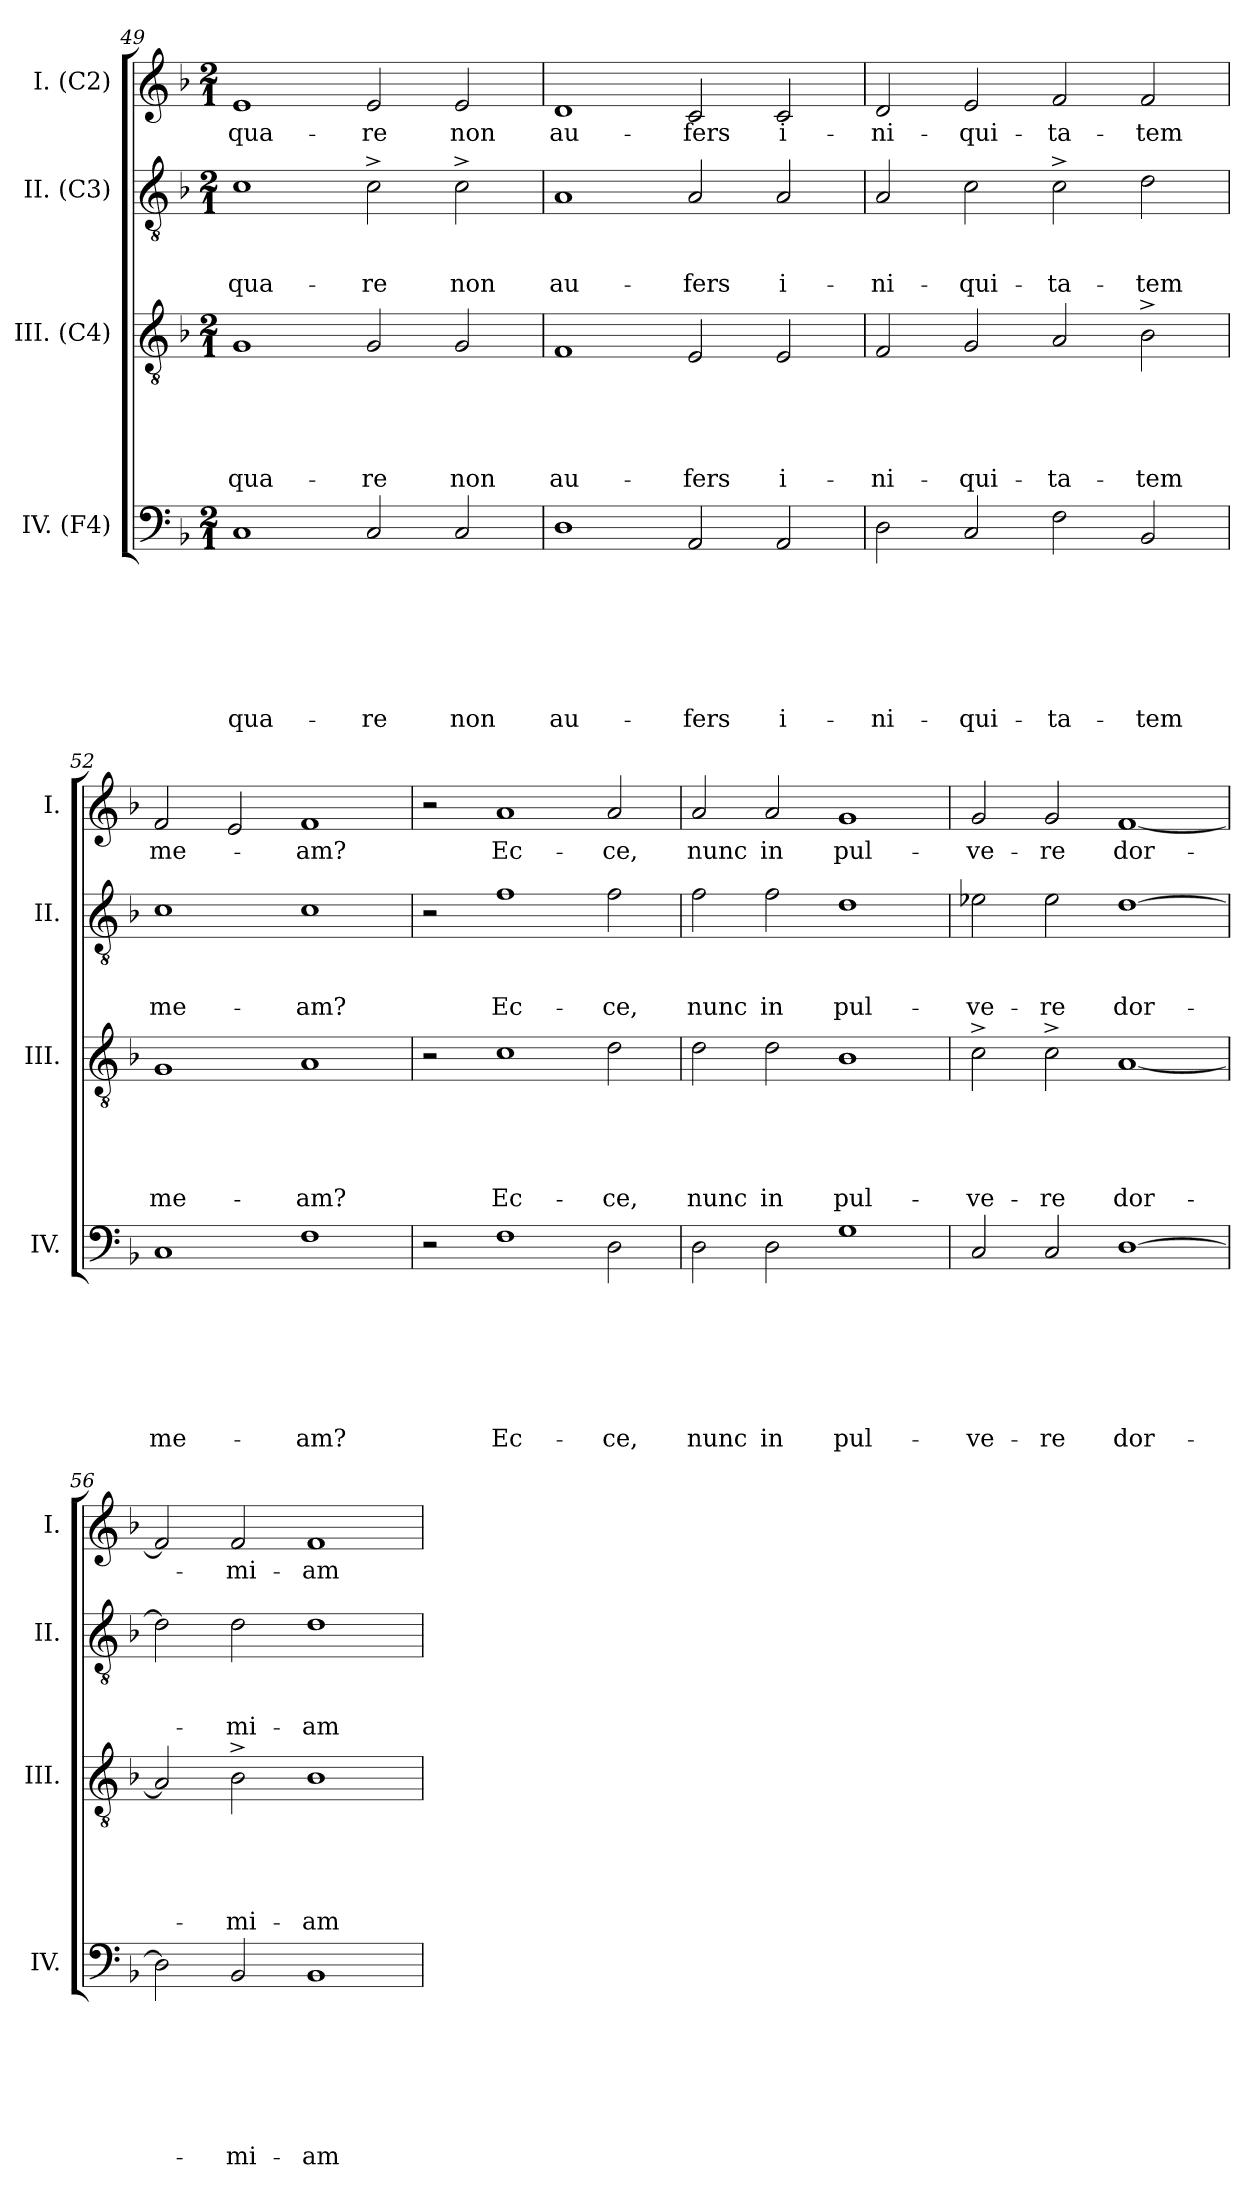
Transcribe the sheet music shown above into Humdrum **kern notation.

**kern	**text	**text	**text	**text	**text	**text	**text	**kern	**text	**text	**text	**text	**text	**kern	**text	**text	**text	**kern	**text
*part4	*part4	*part4	*part4	*part4	*part4	*part4	*part4	*part3	*part3	*part3	*part3	*part3	*part3	*part2	*part2	*part2	*part2	*part1	*part1
*staff4	*staff4	*staff4	*staff4	*staff4	*staff4	*staff4	*staff4	*staff3	*staff3	*staff3	*staff3	*staff3	*staff3	*staff2	*staff2	*staff2	*staff2	*staff1	*staff1
*I"IV. (F4)	*	*	*	*	*	*	*	*I"III. (C4)	*	*	*	*	*	*I"II. (C3)	*	*	*	*I"I. (C2)	*
*I'IV.	*	*	*	*	*	*	*	*I'III.	*	*	*	*	*	*I'II.	*	*	*	*I'I.	*
*clefF4	*	*	*	*	*	*	*	*clefGv2	*	*	*	*	*	*clefGv2	*	*	*	*clefG2	*
*k[b-]	*	*	*	*	*	*	*	*k[b-]	*	*	*	*	*	*k[b-]	*	*	*	*k[b-]	*
*F:	*	*	*	*	*	*	*	*F:	*	*	*	*	*	*F:	*	*	*	*F:	*
*M2/1	*	*	*	*	*	*	*	*M2/1	*	*	*	*	*	*M2/1	*	*	*	*M2/1	*
=49	=49	=49	=49	=49	=49	=49	=49	=49	=49	=49	=49	=49	=49	=49	=49	=49	=49	=49	=49
!	!	!	!	!	!	!	!LO:LY:b	!	!	!	!	!	!LO:LY:b	!	!	!	!LO:LY:b	!	!LO:LY:b
1C	.	.	.	.	.	.	qua-	1G	.	.	.	.	qua-	1c	.	.	qua-	1e	qua-
!	!	!	!	!	!	!	!LO:LY:b	!	!	!	!	!	!LO:LY:b	!	!	!	!LO:LY:b	!	!LO:LY:b
2C/	.	.	.	.	.	.	-re	2G/	.	.	.	.	-re	2c^>\	.	.	-re	2e/	-re
!	!	!	!	!	!	!	!LO:LY:b	!	!	!	!	!	!LO:LY:b	!	!	!	!LO:LY:b	!	!LO:LY:b
2C/	.	.	.	.	.	.	non	2G/	.	.	.	.	non	2c^>\	.	.	non	2e/	non
=50	=50	=50	=50	=50	=50	=50	=50	=50	=50	=50	=50	=50	=50	=50	=50	=50	=50	=50	=50
!	!	!	!	!	!	!	!LO:LY:b	!	!	!	!	!	!LO:LY:b	!	!	!	!LO:LY:b	!	!LO:LY:b
1D	.	.	.	.	.	.	au-	1F	.	.	.	.	au-	1A	.	.	au-	1d	au-
!	!	!	!	!	!	!	!LO:LY:b	!	!	!	!	!	!LO:LY:b	!	!	!	!LO:LY:b	!	!LO:LY:b
2AA/	.	.	.	.	.	.	-fers	2E/	.	.	.	.	-fers	2A/	.	.	-fers	2c/	-fers
!	!	!	!	!	!	!	!LO:LY:b	!	!	!	!	!	!LO:LY:b	!	!	!	!LO:LY:b	!	!LO:LY:b
2AA/	.	.	.	.	.	.	i-	2E/	.	.	.	.	i-	2A/	.	.	i-	2c/	i-
=51	=51	=51	=51	=51	=51	=51	=51	=51	=51	=51	=51	=51	=51	=51	=51	=51	=51	=51	=51
!	!	!	!	!	!	!	!LO:LY:b	!	!	!	!	!	!LO:LY:b	!	!	!	!LO:LY:b	!	!LO:LY:b
2D\	.	.	.	.	.	.	-ni-	2F/	.	.	.	.	-ni-	2A/	.	.	-ni-	2d/	-ni-
!	!	!	!	!	!	!	!LO:LY:b	!	!	!	!	!	!LO:LY:b	!	!	!	!LO:LY:b	!	!LO:LY:b
2C/	.	.	.	.	.	.	-qui-	2G/	.	.	.	.	-qui-	2c\	.	.	-qui-	2e/	-qui-
!	!	!	!	!	!	!	!LO:LY:b	!	!	!	!	!	!LO:LY:b	!	!	!	!LO:LY:b	!	!LO:LY:b
2F\	.	.	.	.	.	.	-ta-	2A/	.	.	.	.	-ta-	2c^>\	.	.	-ta-	2f/	-ta-
!	!	!	!	!	!	!	!LO:LY:b	!	!	!	!	!	!LO:LY:b	!	!	!	!LO:LY:b	!	!LO:LY:b
2BB-/	.	.	.	.	.	.	-tem	2B-^>\	.	.	.	.	-tem	2d\	.	.	-tem	2f/	-tem
=52	=52	=52	=52	=52	=52	=52	=52	=52	=52	=52	=52	=52	=52	=52	=52	=52	=52	=52	=52
!	!	!	!	!	!	!	!LO:LY:b	!	!	!	!	!	!LO:LY:b	!	!	!	!LO:LY:b	!	!LO:LY:b
1C	.	.	.	.	.	.	me-	1G	.	.	.	.	me-	1c	.	.	me-	2f/	me-
.	.	.	.	.	.	.	.	.	.	.	.	.	.	.	.	.	.	2e/	.
!	!	!	!	!	!	!	!LO:LY:b	!	!	!	!	!	!LO:LY:b	!	!	!	!LO:LY:b	!	!LO:LY:b
1F	.	.	.	.	.	.	-am?	1A	.	.	.	.	-am?	1c	.	.	-am?	1f	-am?
!!LO:LB:g=z
=53	=53	=53	=53	=53	=53	=53	=53	=53	=53	=53	=53	=53	=53	=53	=53	=53	=53	=53	=53
2r	.	.	.	.	.	.	.	2r	.	.	.	.	.	2r	.	.	.	2r	.
!	!	!	!	!	!	!	!LO:LY:b	!	!	!	!	!	!LO:LY:b	!	!	!	!LO:LY:b	!	!LO:LY:b
1F	.	.	.	.	.	.	Ec-	1c	.	.	.	.	Ec-	1f	.	.	Ec-	1a	Ec-
!	!	!	!	!	!	!	!LO:LY:b	!	!	!	!	!	!LO:LY:b	!	!	!	!LO:LY:b	!	!LO:LY:b
2D\	.	.	.	.	.	.	-ce,	2d\	.	.	.	.	-ce,	2f\	.	.	-ce,	2a/	-ce,
=54	=54	=54	=54	=54	=54	=54	=54	=54	=54	=54	=54	=54	=54	=54	=54	=54	=54	=54	=54
!	!	!	!	!	!	!	!LO:LY:b	!	!	!	!	!	!LO:LY:b	!	!	!	!LO:LY:b	!	!LO:LY:b
2D\	.	.	.	.	.	.	nunc	2d\	.	.	.	.	nunc	2f\	.	.	nunc	2a/	nunc
!	!	!	!	!	!	!	!LO:LY:b	!	!	!	!	!	!LO:LY:b	!	!	!	!LO:LY:b	!	!LO:LY:b
2D\	.	.	.	.	.	.	in	2d\	.	.	.	.	in	2f\	.	.	in	2a/	in
!	!	!	!	!	!	!	!LO:LY:b	!	!	!	!	!	!LO:LY:b	!	!	!	!LO:LY:b	!	!LO:LY:b
1G	.	.	.	.	.	.	pul-	1B-	.	.	.	.	pul-	1d	.	.	pul-	1g	pul-
=55	=55	=55	=55	=55	=55	=55	=55	=55	=55	=55	=55	=55	=55	=55	=55	=55	=55	=55	=55
!	!	!	!	!	!	!	!LO:LY:b	!	!	!	!	!	!LO:LY:b	!	!	!	!LO:LY:b	!	!LO:LY:b
2C/	.	.	.	.	.	.	-ve-	2c^>\	.	.	.	.	-ve-	2e-X\	.	.	-ve-	2g/	-ve-
!	!	!	!	!	!	!	!LO:LY:b	!	!	!	!	!	!LO:LY:b	!	!	!	!LO:LY:b	!	!LO:LY:b
2C/	.	.	.	.	.	.	-re	2c^>\	.	.	.	.	-re	2e-\	.	.	-re	2g/	-re
!	!	!	!	!	!	!	!LO:LY:b	!	!	!	!	!	!LO:LY:b	!	!	!	!LO:LY:b	!	!LO:LY:b
[>1D	.	.	.	.	.	.	dor-	[<1A	.	.	.	.	dor-	[>1d	.	.	dor-	[<1f	dor-
=56	=56	=56	=56	=56	=56	=56	=56	=56	=56	=56	=56	=56	=56	=56	=56	=56	=56	=56	=56
2D\]	.	.	.	.	.	.	.	2A/]	.	.	.	.	.	2d\]	.	.	.	2f/]	.
!	!	!	!	!	!	!	!LO:LY:b	!	!	!	!	!	!LO:LY:b	!	!	!	!LO:LY:b	!	!LO:LY:b
2BB-/	.	.	.	.	.	.	-mi-	2B-^>\	.	.	.	.	-mi-	2d\	.	.	-mi-	2f/	-mi-
!	!	!	!	!	!	!	!LO:LY:b	!	!	!	!	!	!LO:LY:b	!	!	!	!LO:LY:b	!	!LO:LY:b
1BB-	.	.	.	.	.	.	-am	1B-	.	.	.	.	-am	1d	.	.	-am	1f	-am
=	=	=	=	=	=	=	=	=	=	=	=	=	=	=	=	=	=	=	=
*-	*-	*-	*-	*-	*-	*-	*-	*-	*-	*-	*-	*-	*-	*-	*-	*-	*-	*-	*-
